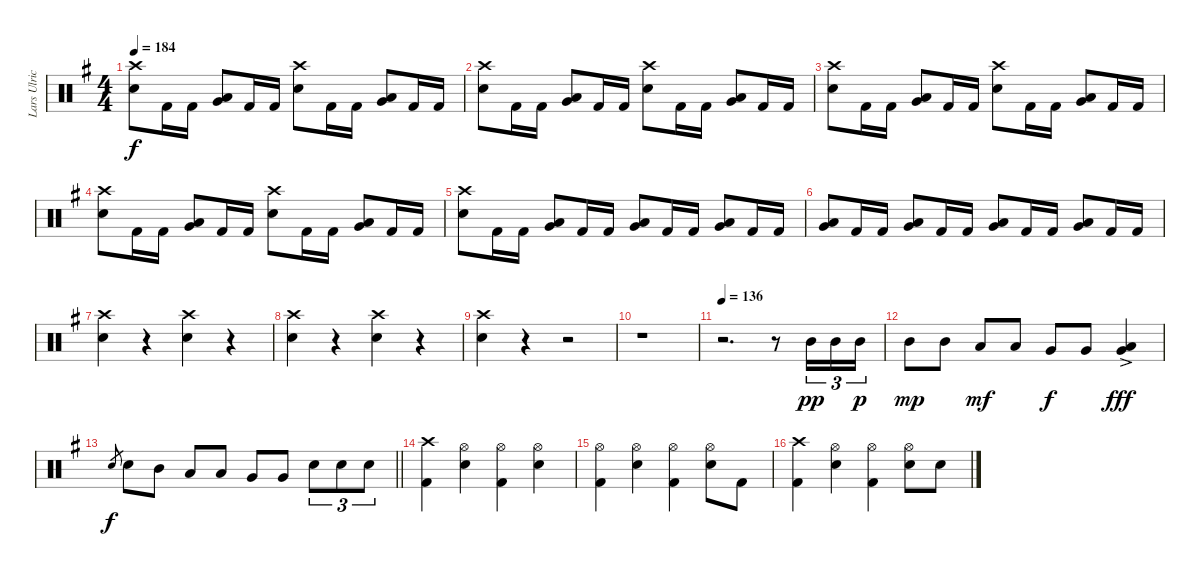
\track ("Lars Ulrich" "Lars Ulric") {instrument percussion}
\staff {score}
\articulation defaults
\ts (4 4)
\tempo 184
\clef neutral
\ks eminor
("Crash high (hit)" "Snare (hit) 2").8{dy f} "Kick (hit) 2".16 "Kick (hit) 2".16 ("Low Tom (hit)" "Very Low Tom (hit)").8 "Kick (hit) 2".16 "Kick (hit) 2".16 ("Crash high (hit)" "Snare (hit) 2").8 "Kick (hit) 2".16 "Kick (hit) 2".16 ("Low Tom (hit)" "Very Low Tom (hit)").8 "Kick (hit) 2".16 "Kick (hit) 2".16 |
("Crash high (hit)" "Snare (hit) 2").8 "Kick (hit) 2".16 "Kick (hit) 2".16 ("Low Tom (hit)" "Very Low Tom (hit)").8 "Kick (hit) 2".16 "Kick (hit) 2".16 ("Crash high (hit)" "Snare (hit) 2").8 "Kick (hit) 2".16 "Kick (hit) 2".16 ("Low Tom (hit)" "Very Low Tom (hit)").8 "Kick (hit) 2".16 "Kick (hit) 2".16 |
("Crash high (hit)" "Snare (hit) 2").8 "Kick (hit) 2".16 "Kick (hit) 2".16 ("Low Tom (hit)" "Very Low Tom (hit)").8 "Kick (hit) 2".16 "Kick (hit) 2".16 ("Crash high (hit)" "Snare (hit) 2").8 "Kick (hit) 2".16 "Kick (hit) 2".16 ("Low Tom (hit)" "Very Low Tom (hit)").8 "Kick (hit) 2".16 "Kick (hit) 2".16 |
("Crash high (hit)" "Snare (hit) 2").8 "Kick (hit) 2".16 "Kick (hit) 2".16 ("Low Tom (hit)" "Very Low Tom (hit)").8 "Kick (hit) 2".16 "Kick (hit) 2".16 ("Crash high (hit)" "Snare (hit) 2").8 "Kick (hit) 2".16 "Kick (hit) 2".16 ("Low Tom (hit)" "Very Low Tom (hit)").8 "Kick (hit) 2".16 "Kick (hit) 2".16 |
("Crash high (hit)" "Snare (hit) 2").8 "Kick (hit) 2".16 "Kick (hit) 2".16 ("Low Tom (hit)" "Very Low Tom (hit)").8 "Kick (hit) 2".16 "Kick (hit) 2".16 ("Low Tom (hit)" "Very Low Tom (hit)").8 "Kick (hit) 2".16 "Kick (hit) 2".16 ("Low Tom (hit)" "Very Low Tom (hit)").8 "Kick (hit) 2".16 "Kick (hit) 2".16 |
("Low Tom (hit)" "Very Low Tom (hit)").8 "Kick (hit) 2".16 "Kick (hit) 2".16 ("Low Tom (hit)" "Very Low Tom (hit)").8 "Kick (hit) 2".16 "Kick (hit) 2".16 ("Low Tom (hit)" "Very Low Tom (hit)").8 "Kick (hit) 2".16 "Kick (hit) 2".16 ("Low Tom (hit)" "Very Low Tom (hit)").8 "Kick (hit) 2".16 "Kick (hit) 2".16 |
("Crash high (hit)" "Snare (hit) 2").4 r.4 ("Crash high (hit)" "Snare (hit) 2").4 r.4 |
("Crash high (hit)" "Snare (hit) 2").4 r.4 ("Crash high (hit)" "Snare (hit) 2").4 r.4 |
("Crash high (hit)" "Snare (hit) 2").4 r.4 r.2 |
r.1 |
\tempo 136
r.2{d} r.8 "Mid Tom (hit)".16{tu (3 2) dy pp} "Mid Tom (hit)".16{tu (3 2)} "Mid Tom (hit)".16{tu (3 2) dy p} |
"Mid Tom (hit)".8{dy mp} "Mid Tom (hit)".8 "Low Tom (hit)".8{dy mf} "Low Tom (hit)".8 "Very Low Tom (hit)".8{dy f} "Very Low Tom (hit)".8 ("Low Tom (hit)" "Very Low Tom (hit)"{ac}).4{dy fff} |
\barLineRight lightlight "Snare (hit) 2".8{gr dy f} "Snare (hit) 2".8 "Mid Tom (hit)".8 "Low Tom (hit)".8 "Low Tom (hit)".8 "Very Low Tom (hit)".8 "Very Low Tom (hit)".8 "Snare (hit) 2".8{tu (3 2)} "Snare (hit) 2".8{tu (3 2)} "Snare (hit) 2".8{tu (3 2)}
|
("Crash high (hit)" "Kick (hit) 2").4 ("Hi-Hat (open)" "Snare (hit) 2").4 ("Hi-Hat (open)" "Kick (hit) 2").4 ("Hi-Hat (open)" "Snare (hit) 2").4 |
("Hi-Hat (open)" "Kick (hit) 2").4 ("Hi-Hat (open)" "Snare (hit) 2").4 ("Hi-Hat (open)" "Kick (hit) 2").4 ("Hi-Hat (open)" "Snare (hit) 2").8 "Kick (hit) 2".8 |
("Crash high (hit)" "Kick (hit) 2").4 ("Hi-Hat (open)" "Snare (hit) 2").4 ("Hi-Hat (open)" "Kick (hit) 2").4 ("Hi-Hat (open)" "Snare (hit) 2").8 "Snare (hit) 2".8
